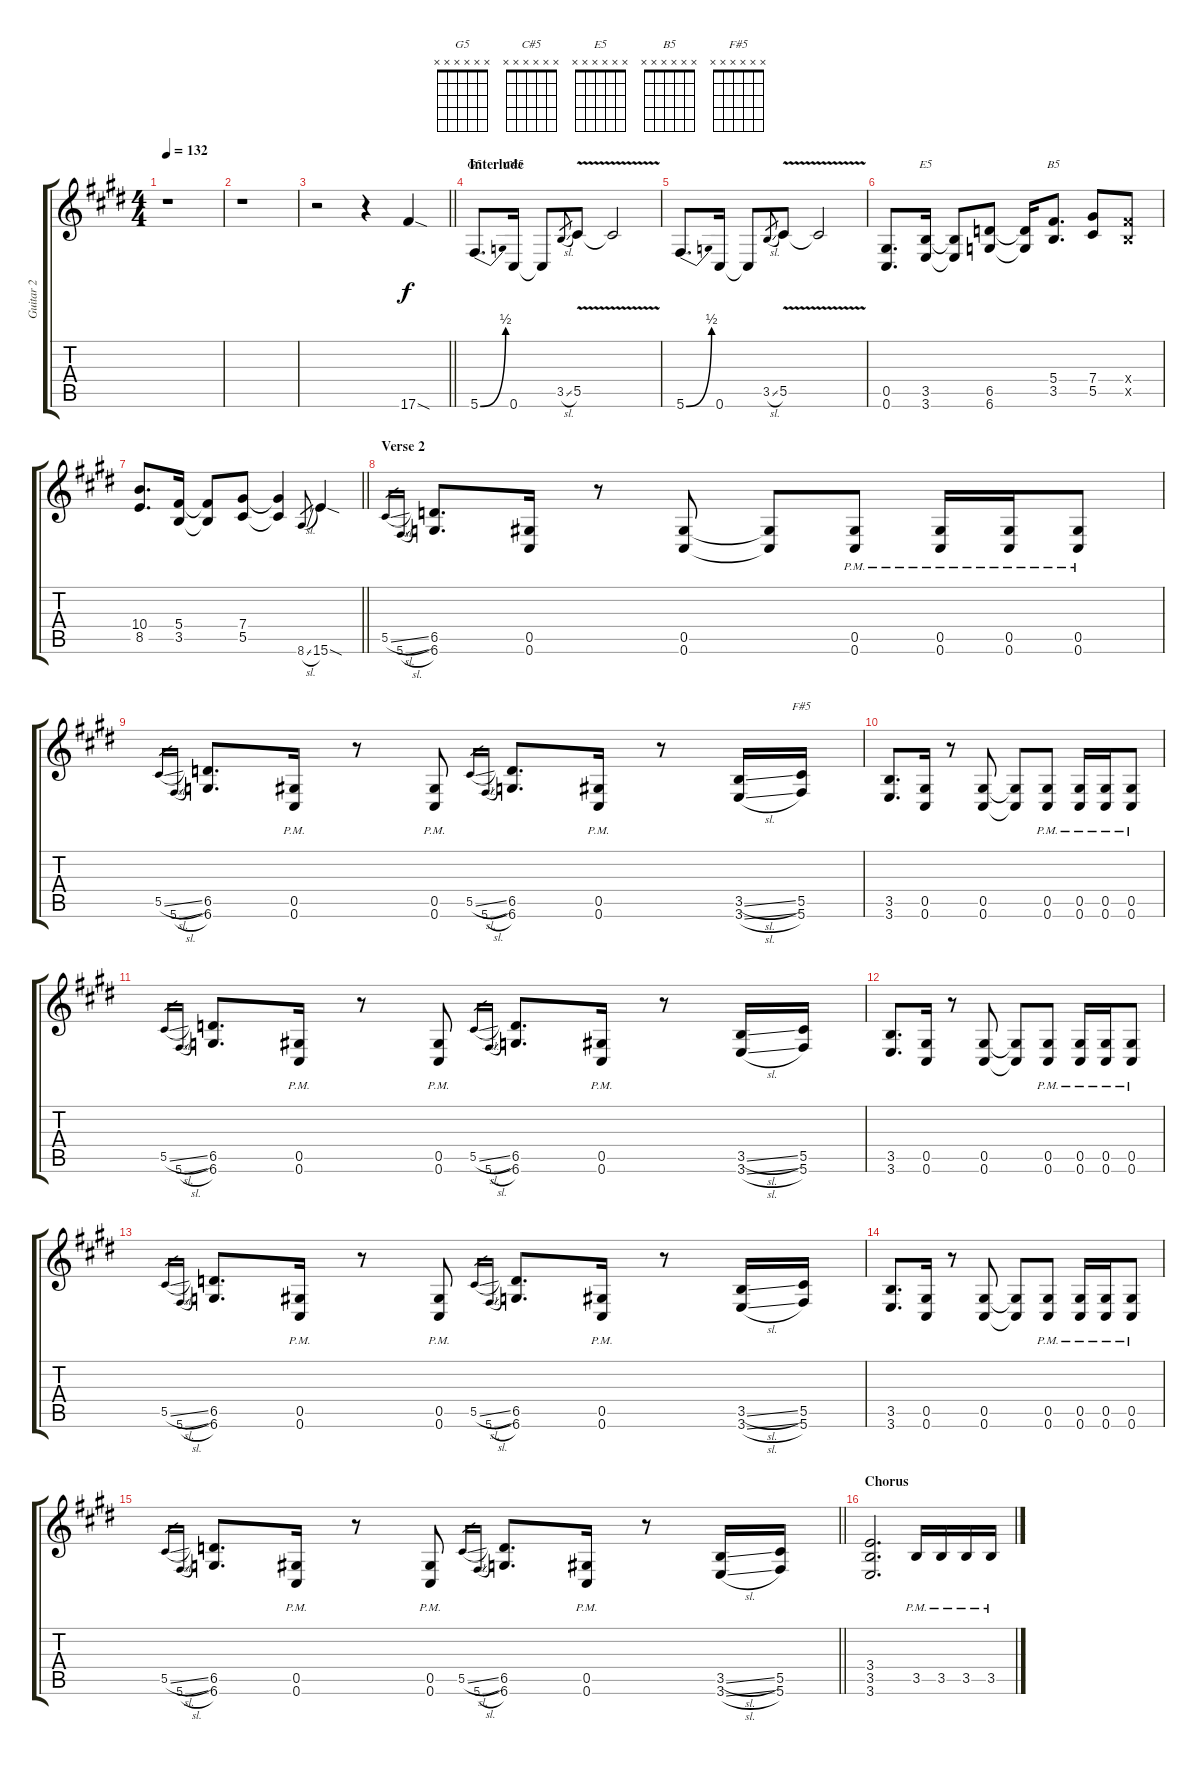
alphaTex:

\track ("Guitar 2" "Guitar 2") {instrument distortionguitar}
\staff {score tabs}
\tuning (Eb4 Bb3 Gb3 Db3 Ab2 Db2) {hide}
\chord ("G5" x x x x x x)
\chord ("C#5" x x x x x x)
\chord ("E5" x x x x x x)
\chord ("B5" x x x x x x)
\chord ("F#5" x x x x x x)
\ts (4 4)
\tempo 132
\clef g2
\ks c#minor
r.1{dy f} |
r.1 |
\barLineRight lightlight
r.2 r.4 17.6{sod}.4 |
\section ("" "Interlude")
5.6{be (bend 0 0 60 2)}.8{d ch "G5"} 0.6.16{ch "C#5"} 0.6{t}.8 3.5{sl}.8{gr} 5.5{v}.8 5.5{t}.2 |
5.6{be (bend 0 0 60 2)}.8{d} 0.6.16 0.6{t}.8 3.5{sl}.8{gr} 5.5{v}.8 5.5{t}.2 |
(0.5 0.6).8{d} (3.5 3.6).16{ch "E5"} (3.5{t} 3.6{t}).8 (6.5 6.6).8 (6.5{t} 6.6{t}).16 (5.4 3.5).8{d ch "B5"} (7.4 5.5).8 (5.4{x} 3.5{x}).8 |
\barLineRight lightlight
(10.4 8.5).8{d} (5.4 3.5).16 (5.4{t} 3.5{t}).8 (7.4 5.5).8 (7.4{t} 5.5{t}).4 8.6{sl}.8{gr} 15.6{sod}.4 |
\section ("" "Verse 2")
5.5{sl}.16{gr} 5.6{sl}.16{gr} (6.5 6.6).8{d} (0.5 0.6).16 r.8 (0.5 0.6).8 (0.5{t} 0.6{t}).8 (0.5{pm} 0.6{pm}).8 (0.5{pm} 0.6{pm}).16 (0.5{pm} 0.6{pm}).16 (0.5{pm} 0.6{pm}).8 |
5.5{sl}.16{gr} 5.6{sl}.16{gr} (6.5 6.6).8{d} (0.5{pm} 0.6{pm}).16 r.8 (0.5{pm} 0.6{pm}).8 5.5{sl}.16{gr} 5.6{sl}.16{gr} (6.5 6.6).8{d} (0.5{pm} 0.6{pm}).16 r.8 (3.5{sl} 3.6{sl}).16 (5.5 5.6).16{ch "F#5"} |
(3.5 3.6).8{d} (0.5 0.6).16 r.8 (0.5 0.6).8 (0.5{t} 0.6{t}).8 (0.5{pm} 0.6{pm}).8 (0.5{pm} 0.6{pm}).16 (0.5{pm} 0.6{pm}).16 (0.5{pm} 0.6{pm}).8 |
5.5{sl}.16{gr} 5.6{sl}.16{gr} (6.5 6.6).8{d} (0.5{pm} 0.6{pm}).16 r.8 (0.5{pm} 0.6{pm}).8 5.5{sl}.16{gr} 5.6{sl}.16{gr} (6.5 6.6).8{d} (0.5{pm} 0.6{pm}).16 r.8 (3.5{sl} 3.6{sl}).16 (5.5 5.6).16 |
(3.5 3.6).8{d} (0.5 0.6).16 r.8 (0.5 0.6).8 (0.5{t} 0.6{t}).8 (0.5{pm} 0.6{pm}).8 (0.5{pm} 0.6{pm}).16 (0.5{pm} 0.6{pm}).16 (0.5{pm} 0.6{pm}).8 |
5.5{sl}.16{gr} 5.6{sl}.16{gr} (6.5 6.6).8{d} (0.5{pm} 0.6{pm}).16 r.8 (0.5{pm} 0.6{pm}).8 5.5{sl}.16{gr} 5.6{sl}.16{gr} (6.5 6.6).8{d} (0.5{pm} 0.6{pm}).16 r.8 (3.5{sl} 3.6{sl}).16 (5.5 5.6).16 |
(3.5 3.6).8{d} (0.5 0.6).16 r.8 (0.5 0.6).8 (0.5{t} 0.6{t}).8 (0.5{pm} 0.6{pm}).8 (0.5{pm} 0.6{pm}).16 (0.5{pm} 0.6{pm}).16 (0.5{pm} 0.6{pm}).8 |
\barLineRight lightlight
5.5{sl}.16{gr} 5.6{sl}.16{gr} (6.5 6.6).8{d} (0.5{pm} 0.6{pm}).16 r.8 (0.5{pm} 0.6{pm}).8 5.5{sl}.16{gr} 5.6{sl}.16{gr} (6.5 6.6).8{d} (0.5{pm} 0.6{pm}).16 r.8 (3.5{sl} 3.6{sl}).16 (5.5 5.6).16 |
\section ("" "Chorus")
(3.4 3.5 3.6).2{d} 3.5{pm}.16 3.5{pm}.16 3.5{pm}.16 3.5{pm}.16
